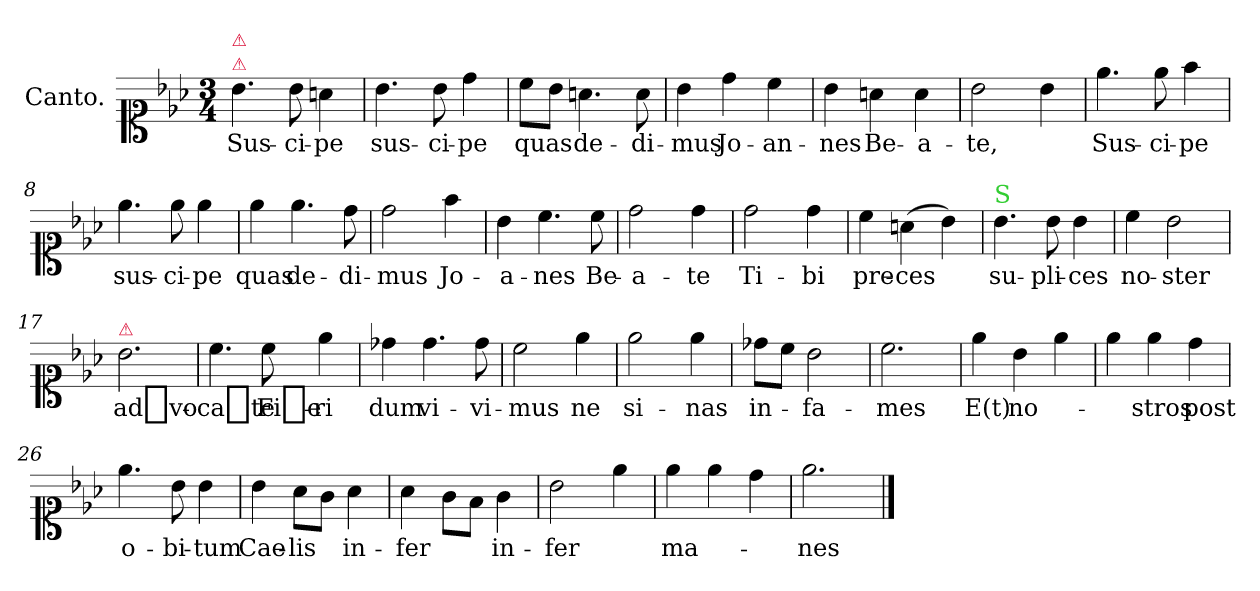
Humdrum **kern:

**kern	**text
*part1	*part1
*staff1	*staff1
*I"Canto.	*
*clefC1	*
*k[b-e-a-]	*
*M3/4	*
=1	=1
!LO:TX:a:color=crimson:t=⚠	!
!LO:TX:a:color=crimson:t=⚠	!
4.b-\	Sus-
8b-\	-ci-
4an\	-pe
=2	=2
4.b-\	sus-
8b-\	-ci-
4dd\	-pe
=3	=3
8cc\L	quas
8b-\J	.
4.an\	de-
8a\	-di-
=4	=4
4b-\	-mus
4dd\	Jo-
4cc\	-an-
=5	=5
4b-\	-nes
4an\	Be-
4a\	-a-
=6	=6
2b-\	-te,
4b-\	.
=7	=7
4.ee-\	Sus-
8ee-\	-ci-
4ff\	-pe
=8	=8
4.ee-\	sus-
8ee-\	-ci-
4ee-\	-pe
=9	=9
4ee-\	quas
4.ee-\	de-
8dd\	-di-
=10	=10
2dd\	-mus
4ff\	Jo-
=11	=11
4b-\	-a-
4.cc\	-nes
8cc\	Be-
=12	=12
2dd\	-a-
4dd\	-te
=13	=13
2dd\	Ti-
4dd\	-bi
=14	=14
4cc\	pre-
(4an\	-ces
4b-\)	.
=15	=15
!LO:TX:a:color=limegreen:t=S	!
4.b-\	su-
8b-\	-pli-
4b-\	-ces
=16	=16
4cc\	no-
2b-\	-ster
=17	=17
!LO:TX:a:color=crimson:t=⚠	!
2.b-\	ad_vo-
=18	=18
4.cc\	-ca_te
8cc\	Fi_e-
4ee-\	-ri
=19	=19
4dd-X\	dum
4.dd-\	vi-
8dd-\	-vi-
=20	=20
2cc\	-mus
4ee-\	ne
=21	=21
2ee-\	si-
4ee-\	-nas
=22	=22
8dd-X\L	in-
8cc\J	.
2b-\	-fa-
=23	=23
2.cc\	-mes
=24	=24
4ee-\	E(t)
4b-\	no-
4ee-\	.
=25	=25
4ee-\	.
4ee-\	-stros
4dd\	post
=26	=26
4.ee-\	o-
8b-\	-bi-
4b-\	-tum
=27	=27
4b-\	Cae-
8a-\L	-lis
8g\J	.
4a-\	in-
=28	=28
4a-\	-fer
8g\L	.
8f\J	.
4g\	in-
=29	=29
2b-\	-fer
4ee-\	.
=30	=30
4ee-\	ma-
4ee-\	.
4dd\	.
=31	=31
2.ee-\	-nes
==	==
*-	*-
